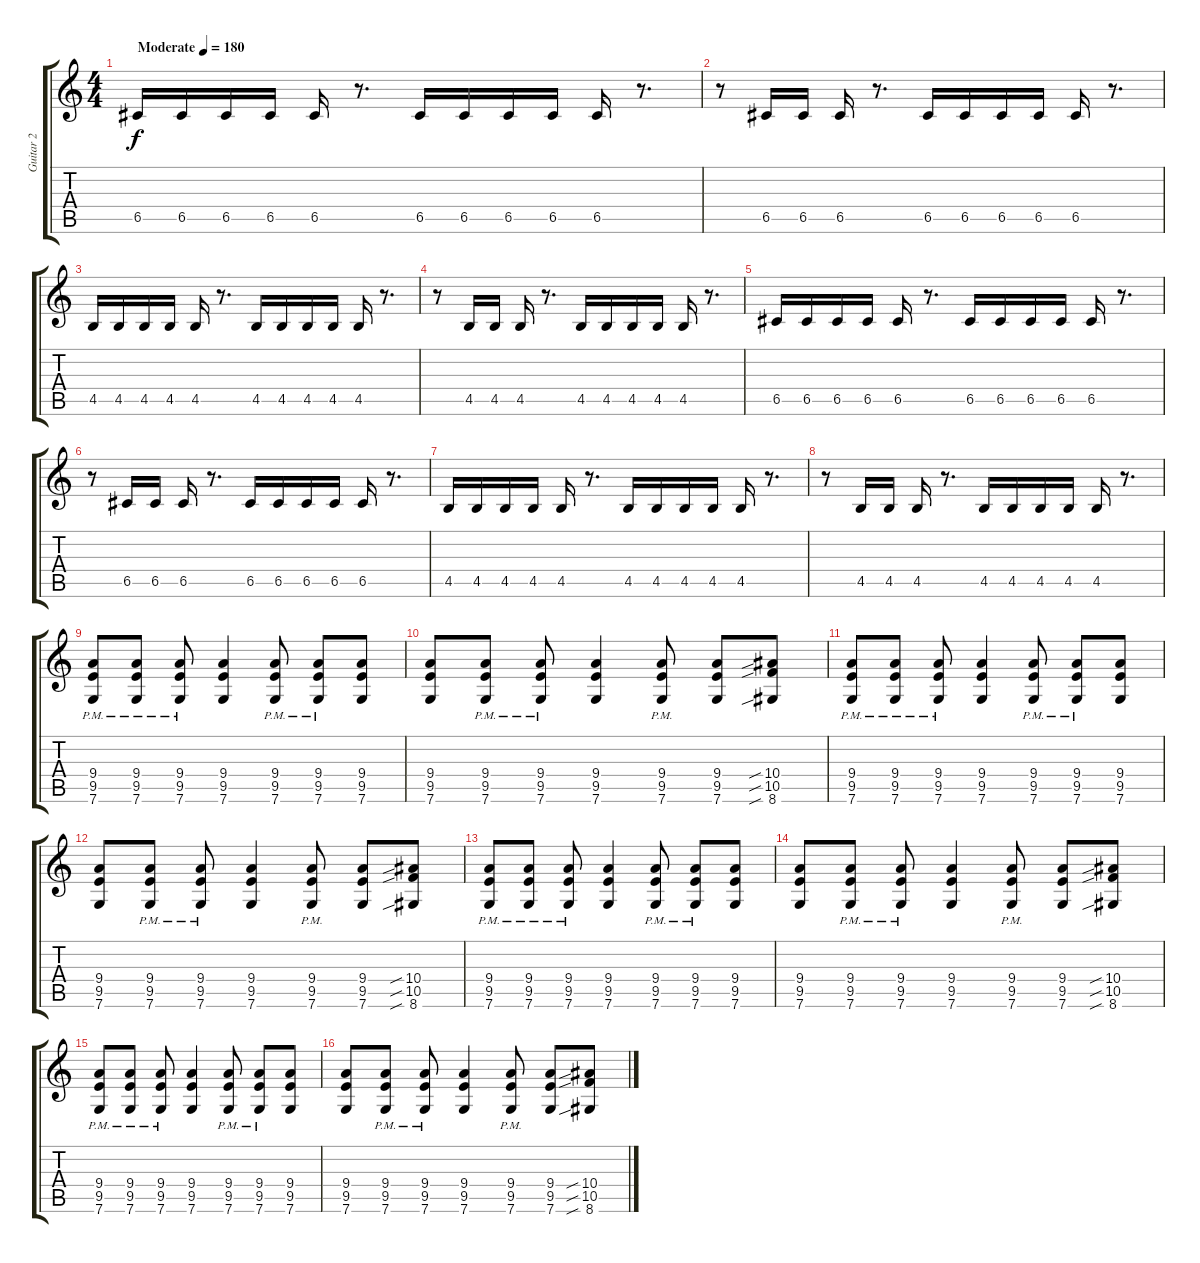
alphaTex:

\track ("Guitar 2" "Guitar 2") {instrument overdrivenguitar}
\staff {score tabs}
\tuning (D4 A3 F3 C3 G2 C2) {hide}
\ts (4 4)
\tempo (180 "Moderate")
\clef g2
\ks c
6.5.16{dy f balance 13 instrument overdrivenguitar} 6.5.16 6.5.16 6.5.16 6.5.16 r.8{d} 6.5.16 6.5.16 6.5.16 6.5.16 6.5.16 r.8{d} |
r.8 6.5.16 6.5.16 6.5.16 r.8{d} 6.5.16 6.5.16 6.5.16 6.5.16 6.5.16 r.8{d} |
4.5.16{balance 0} 4.5.16 4.5.16 4.5.16 4.5.16 r.8{d} 4.5.16 4.5.16 4.5.16 4.5.16 4.5.16 r.8{d} |
r.8 4.5.16 4.5.16 4.5.16 r.8{d} 4.5.16 4.5.16 4.5.16 4.5.16 4.5.16 r.8{d} |
6.5.16{balance 13} 6.5.16 6.5.16 6.5.16 6.5.16 r.8{d} 6.5.16 6.5.16 6.5.16 6.5.16 6.5.16 r.8{d} |
r.8 6.5.16 6.5.16 6.5.16 r.8{d} 6.5.16 6.5.16 6.5.16 6.5.16 6.5.16 r.8{d} |
4.5.16{balance 0} 4.5.16 4.5.16 4.5.16 4.5.16 r.8{d} 4.5.16 4.5.16 4.5.16 4.5.16 4.5.16 r.8{d} |
r.8 4.5.16 4.5.16 4.5.16 r.8{d} 4.5.16 4.5.16 4.5.16 4.5.16 4.5.16 r.8{d} |
(9.4{pm} 9.5{pm} 7.6{pm}).8{balance 6} (9.4{pm} 9.5{pm} 7.6{pm}).8 (9.4{pm} 9.5{pm} 7.6{pm}).8 (9.4 9.5 7.6).4 (9.4{pm} 9.5{pm} 7.6{pm}).8 (9.4{pm} 9.5{pm} 7.6{pm}).8 (9.4 9.5 7.6).8 |
(9.4 9.5 7.6).8 (9.4{pm} 9.5{pm} 7.6{pm}).8 (9.4{pm} 9.5{pm} 7.6{pm}).8 (9.4 9.5 7.6).4 (9.4{pm} 9.5{pm} 7.6{pm}).8 (9.4 9.5 7.6).8 (10.4{sib} 10.5{sib} 8.6{sib}).8 |
(9.4{pm} 9.5{pm} 7.6{pm}).8 (9.4{pm} 9.5{pm} 7.6{pm}).8 (9.4{pm} 9.5{pm} 7.6{pm}).8 (9.4 9.5 7.6).4 (9.4{pm} 9.5{pm} 7.6{pm}).8 (9.4{pm} 9.5{pm} 7.6{pm}).8 (9.4 9.5 7.6).8 |
(9.4 9.5 7.6).8 (9.4{pm} 9.5{pm} 7.6{pm}).8 (9.4{pm} 9.5{pm} 7.6{pm}).8 (9.4 9.5 7.6).4 (9.4{pm} 9.5{pm} 7.6{pm}).8 (9.4 9.5 7.6).8 (10.4{sib} 10.5{sib} 8.6{sib}).8 |
(9.4{pm} 9.5{pm} 7.6{pm}).8 (9.4{pm} 9.5{pm} 7.6{pm}).8 (9.4{pm} 9.5{pm} 7.6{pm}).8 (9.4 9.5 7.6).4 (9.4{pm} 9.5{pm} 7.6{pm}).8 (9.4{pm} 9.5{pm} 7.6{pm}).8 (9.4 9.5 7.6).8 |
(9.4 9.5 7.6).8 (9.4{pm} 9.5{pm} 7.6{pm}).8 (9.4{pm} 9.5{pm} 7.6{pm}).8 (9.4 9.5 7.6).4 (9.4{pm} 9.5{pm} 7.6{pm}).8 (9.4 9.5 7.6).8 (10.4{sib} 10.5{sib} 8.6{sib}).8 |
(9.4{pm} 9.5{pm} 7.6{pm}).8 (9.4{pm} 9.5{pm} 7.6{pm}).8 (9.4{pm} 9.5{pm} 7.6{pm}).8 (9.4 9.5 7.6).4 (9.4{pm} 9.5{pm} 7.6{pm}).8 (9.4{pm} 9.5{pm} 7.6{pm}).8 (9.4 9.5 7.6).8 |
(9.4 9.5 7.6).8 (9.4{pm} 9.5{pm} 7.6{pm}).8 (9.4{pm} 9.5{pm} 7.6{pm}).8 (9.4 9.5 7.6).4 (9.4{pm} 9.5{pm} 7.6{pm}).8 (9.4 9.5 7.6).8 (10.4{sib} 10.5{sib} 8.6{sib}).8
